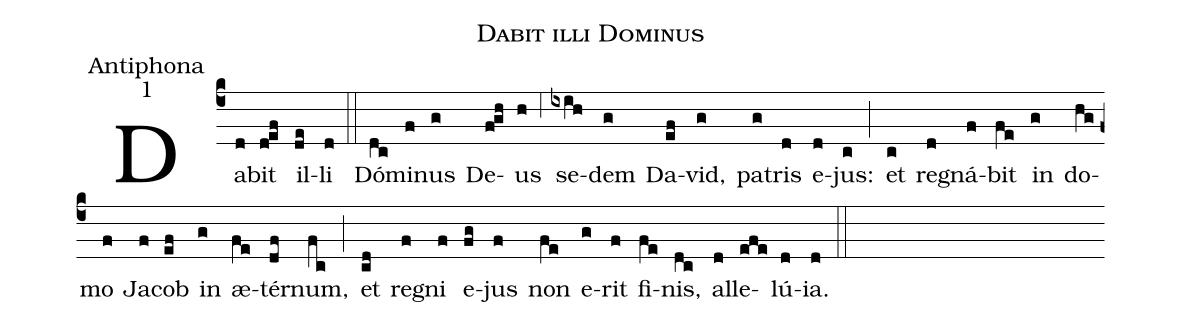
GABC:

name:Dabit illi Dominus;
office-part:Antiphona;
mode:1;
%%
(c4) Da(d)bit(d!ef) il(de)li(d) (::) Dó(dc)mi(f)nus(g) De(f!gh)us(h) (;6) se(ixih)dem(g) Da(ef)vid,(g) pa(g)tris(d) e(d)jus:(c) (;) et(c) re(d)gná(f)bit(fe) in(g) do(hg)mo(f) Ja(f)cob(ef) in(g) æ(fe)tér(df)num,(fc) (;) et(cd) re(f)gni(f) e(fg)jus(f) non(fe) e(g)rit(f) fi(fe)nis,(dc) al(d)le(efe)lú(d)ia.(d) (::)
